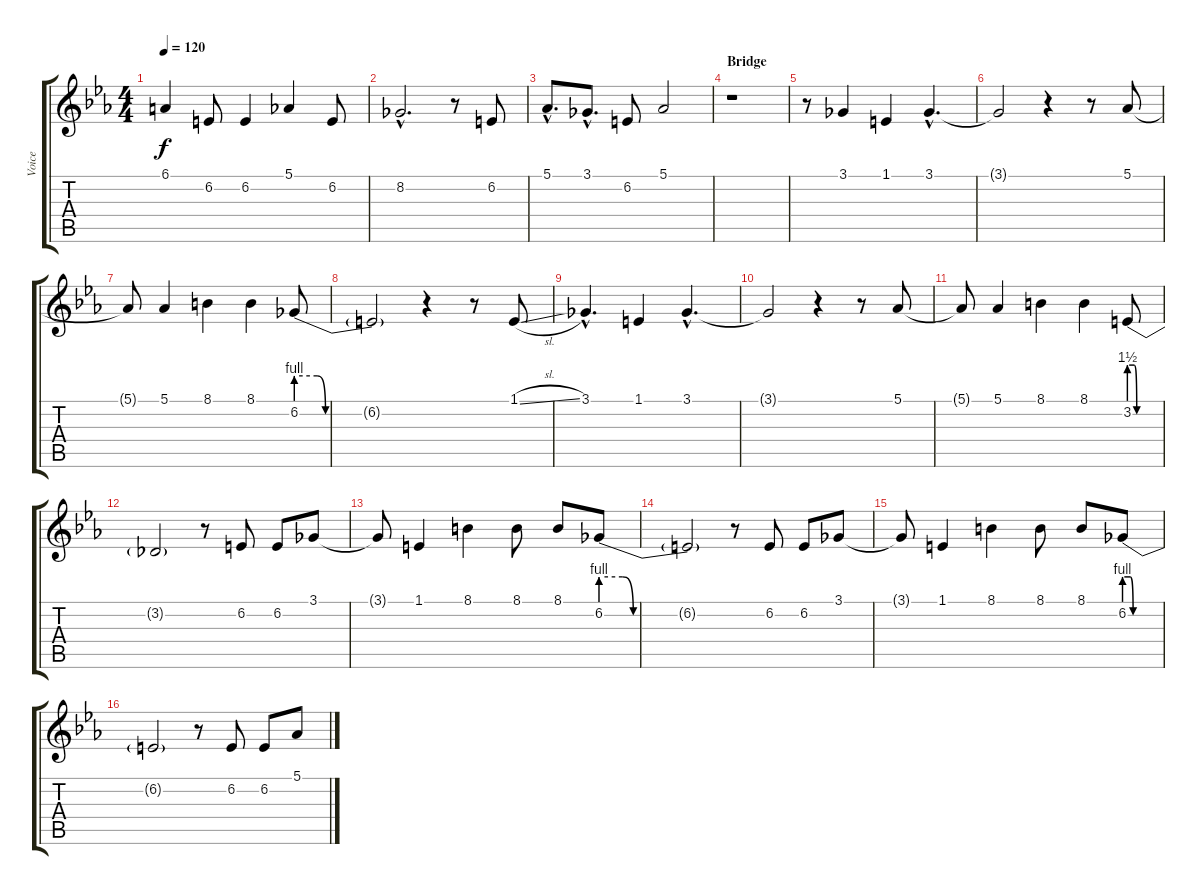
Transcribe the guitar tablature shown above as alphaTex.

\track ("Voice" "Voice") {instrument lead1square}
\staff {score tabs}
\tuning (Eb4 Bb3 Gb3 Db3 Ab2 Db2) {hide}
\ts (4 4)
\tempo 120
\clef g2
\ks eb
6.1{t}.4{dy f} 6.2.8 6.2.4 5.1.4 6.2.8 |
8.2{hac}.2{d} r.8 6.2.8 |
5.1{hac}.8{d} 3.1{hac}.8{d} 6.2.8 5.1.2 |
\section ("" "Bridge")
r.1 |
r.8 3.1.4 1.1.4 3.1{hac}.4{d} |
3.1{t}.2 r.4 r.8 5.1.8 |
5.1{t}.8 5.1.4 8.1.4 8.1.4 6.2{be (custom 0 4 10 4 14 0 40 0 60 0)}.8 |
6.2{t}.2 r.4 r.8 1.1{sl}.8 |
3.1{hac}.4{d} 1.1.4 3.1{hac}.4{d} |
3.1{t}.2 r.4 r.8 5.1.8 |
5.1{t}.8 5.1.4 8.1.4 8.1.4 3.2{be (custom 0 6 10 6 15 0 40 0 60 0)}.8 |
3.2{t}.2 r.8 6.2.8 6.2.8 3.1.8 |
3.1{t}.8 1.1.4 8.1.4 8.1.8 8.1.8 6.2{be (custom 0 4 10 4 15 0 40 0 60 0)}.8 |
6.2{t}.2 r.8 6.2.8 6.2.8 3.1.8 |
3.1{t}.8 1.1.4 8.1.4 8.1.8 8.1.8 6.2{be (custom 0 4 10 4 15 0 40 0 60 0)}.8 |
6.2{t}.2 r.8 6.2.8 6.2.8 5.1.8
